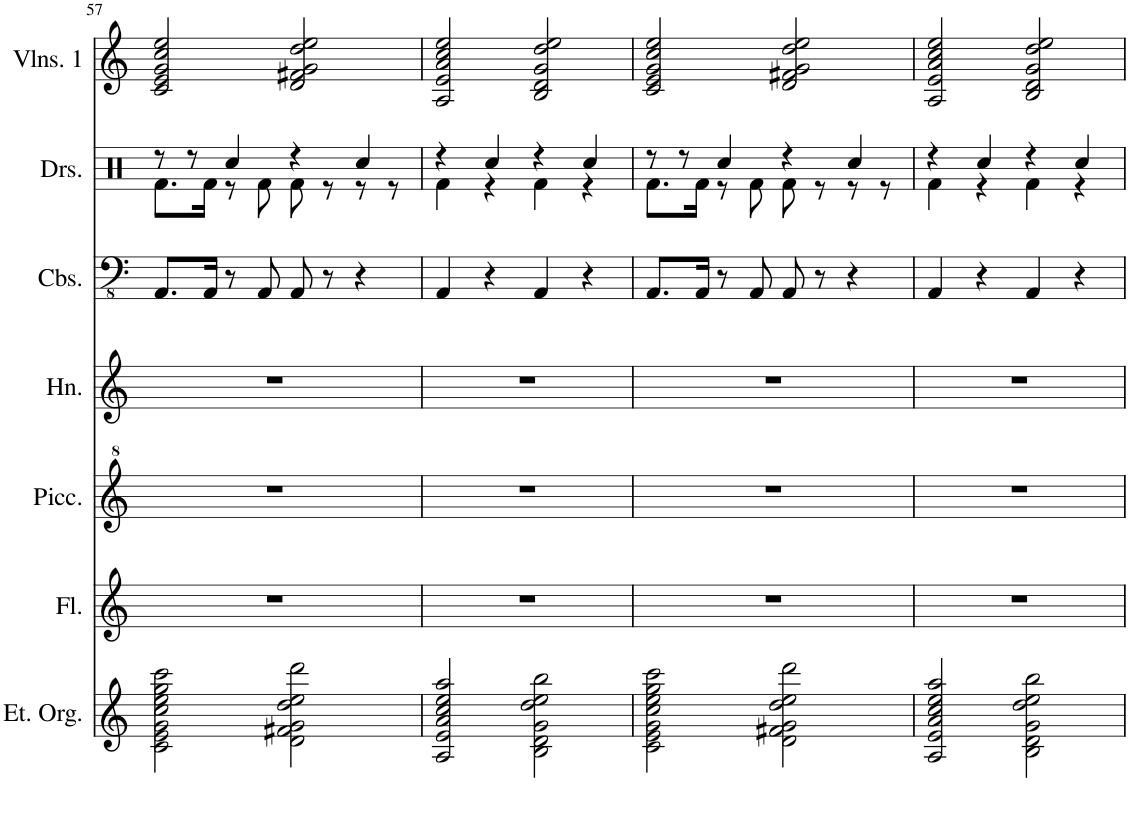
**kern	**kern	**kern	**kern	**kern	**kern	**kern
*part7	*part6	*part5	*part4	*part3	*part2	*part1
*staff7	*staff6	*staff5	*staff4	*staff3	*staff2	*staff1
*I"Electronic Organ	*I"Flute	*I"Piccolo	*I"Horn	*I"Contrabasses	*I"Drumset	*I"Violins 1
*I'Et. Org.	*I'Fl.	*I'Picc.	*I'Hn.	*I'Cbs.	*I'Drs.	*I'Vlns. 1
!!LO:PB:g=z
*clefG2	*clefG2	*clefG^2	*clefG2	*clefFv4	*clefX	*clefG2
*	*	*Trd-7c-12	*Trd4c7	*	*	*
*k[]	*k[]	*k[]	*k[]	*k[]	*k[]	*k[]
*M4/4	*M4/4	*M4/4	*M4/4	*M4/4	*M4/4	*M4/4
=57	=57	=57	=57	=57	=57	=57
*	*	*	*	*	*^	*
2c\ 2e\ 2g\ 2cc\ 2ee\ 2gg\ 2ccc\	1r	1r	1r	8.AAA/L	8r	8.f\L	2c/ 2e/ 2g/ 2cc/ 2ee/
.	.	.	.	.	8r	.	.
.	.	.	.	16AAA/Jk	.	16f\Jk	.
.	.	.	.	8r	4cc/	8r	.
.	.	.	.	8AAA/	.	8f\	.
2d\ 2f#X\ 2g\ 2dd\ 2ee\ 2ddd\	.	.	.	8AAA/	4r	8f\	2d/ 2f#X/ 2g/ 2dd/ 2ee/
.	.	.	.	8r	.	8r	.
.	.	.	.	4r	4cc/	8r	.
.	.	.	.	.	.	8r	.
=58	=58	=58	=58	=58	=58	=58	=58
2A/ 2e/ 2a/ 2cc/ 2ee/ 2aa/	1r	1r	1r	4AAA/	4r	4f\	2A/ 2e/ 2a/ 2cc/ 2ee/
.	.	.	.	4r	4cc/	4r	.
2B\ 2d\ 2g\ 2dd\ 2ee\ 2bb\	.	.	.	4AAA/	4r	4f\	2B/ 2d/ 2g/ 2dd/ 2ee/
.	.	.	.	4r	4cc/	4r	.
=59	=59	=59	=59	=59	=59	=59	=59
2c\ 2e\ 2g\ 2cc\ 2ee\ 2gg\ 2ccc\	1r	1r	1r	8.AAA/L	8r	8.f\L	2c/ 2e/ 2g/ 2cc/ 2ee/
.	.	.	.	.	8r	.	.
.	.	.	.	16AAA/Jk	.	16f\Jk	.
.	.	.	.	8r	4cc/	8r	.
.	.	.	.	8AAA/	.	8f\	.
2d\ 2f#X\ 2g\ 2dd\ 2ee\ 2ddd\	.	.	.	8AAA/	4r	8f\	2d/ 2f#X/ 2g/ 2dd/ 2ee/
.	.	.	.	8r	.	8r	.
.	.	.	.	4r	4cc/	8r	.
.	.	.	.	.	.	8r	.
=60	=60	=60	=60	=60	=60	=60	=60
2A/ 2e/ 2a/ 2cc/ 2ee/ 2aa/	1r	1r	1r	4AAA/	4r	4f\	2A/ 2e/ 2a/ 2cc/ 2ee/
.	.	.	.	4r	4cc/	4r	.
2B\ 2d\ 2g\ 2dd\ 2ee\ 2bb\	.	.	.	4AAA/	4r	4f\	2B/ 2d/ 2g/ 2dd/ 2ee/
.	.	.	.	4r	4cc/	4r	.
*	*	*	*	*	*v	*v	*
=	=	=	=	=	=	=
*-	*-	*-	*-	*-	*-	*-
